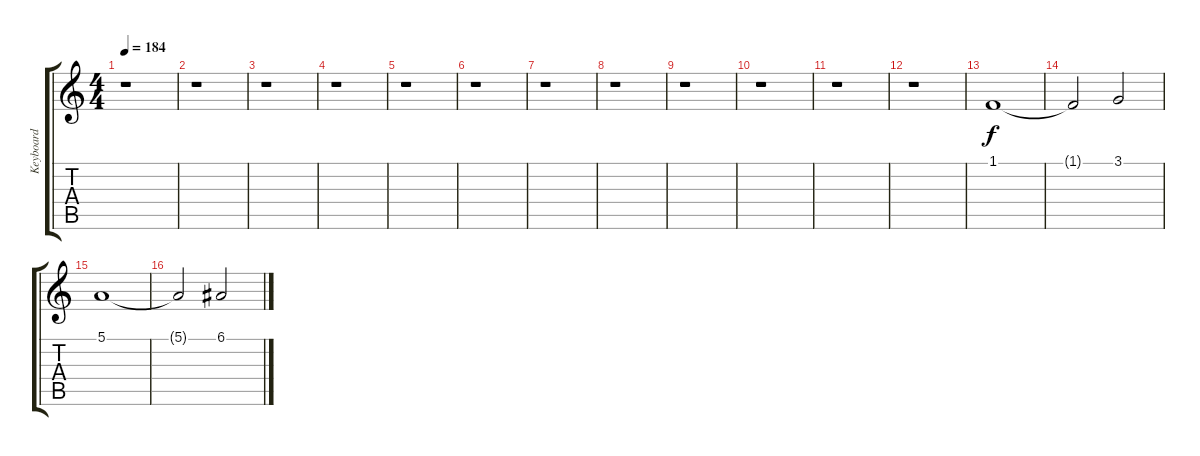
\track ("Keyboard" "Keyboard") {instrument synthvoice}
\staff {score tabs}
\tuning (E4 B3 G3 D3 A2 E2) {hide}
\ts (4 4)
\tempo 184
\clef g2
\ks c
r.1{dy f} |
r.1 |
r.1 |
r.1 |
r.1 |
r.1 |
r.1 |
r.1 |
r.1 |
r.1 |
r.1 |
r.1 |
\section ("" "")
1.1.1 |
1.1{t}.2 3.1.2 |
5.1.1 |
5.1{t}.2 6.1.2
